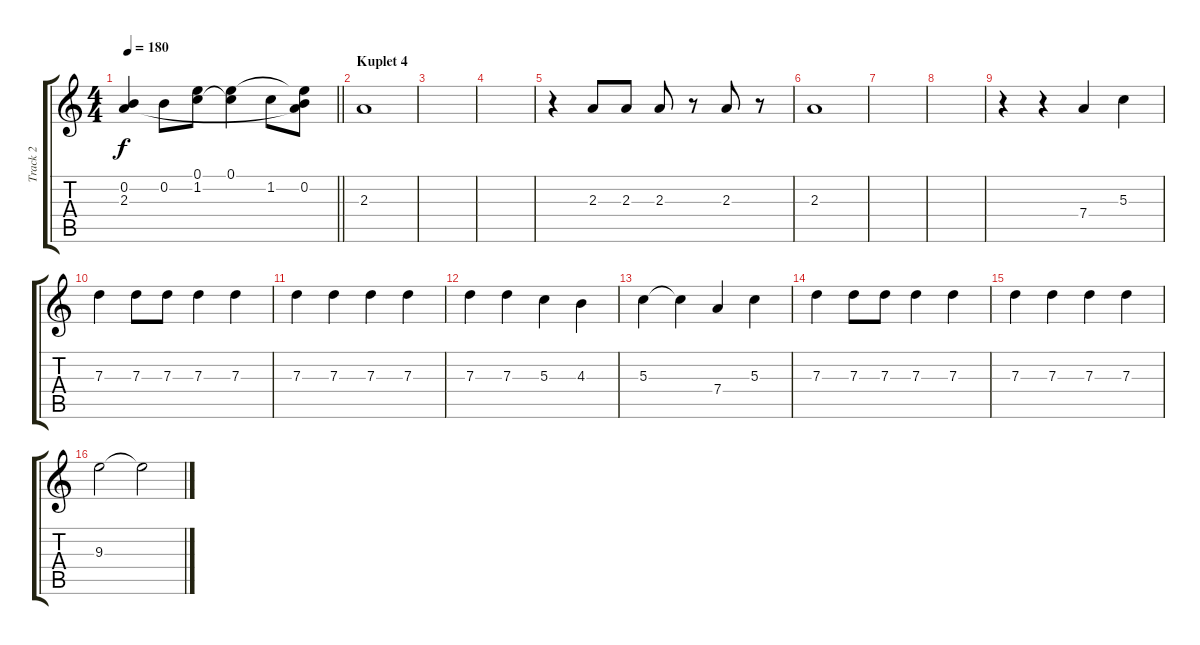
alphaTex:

\track ("Track 2" "Track 2") {instrument acousticguitarsteel}
\staff {score tabs}
\tuning (E4 B3 G3 D3 A2 E2) {hide}
\ts (4 4)
\tempo 180
\clef g2
\barLineRight lightlight
\ks c
(0.2{t} 2.3).4{dy f} 0.2.8 (0.1{t} 1.2).8 (0.1 1.2{t}).4 1.2.8 (0.1{t} 0.2 2.3{t}).8 |
\section ("" "Kuplet 4")
2.3.1 |
|
|
r.4 2.3.8 2.3.8 2.3.8 r.8 2.3.8 r.8 |
2.3.1 |
|
|
r.4 r.4 7.4.4 5.3.4 |
7.3.4 7.3.8 7.3.8 7.3.4 7.3.4 |
7.3.4 7.3.4 7.3.4 7.3.4 |
7.3.4 7.3.4 5.3.4 4.3.4 |
5.3.4 5.3{t}.4 7.4.4 5.3.4 |
7.3.4 7.3.8 7.3.8 7.3.4 7.3.4 |
7.3.4 7.3.4 7.3.4 7.3.4 |
9.3.2 9.3{t}.2
